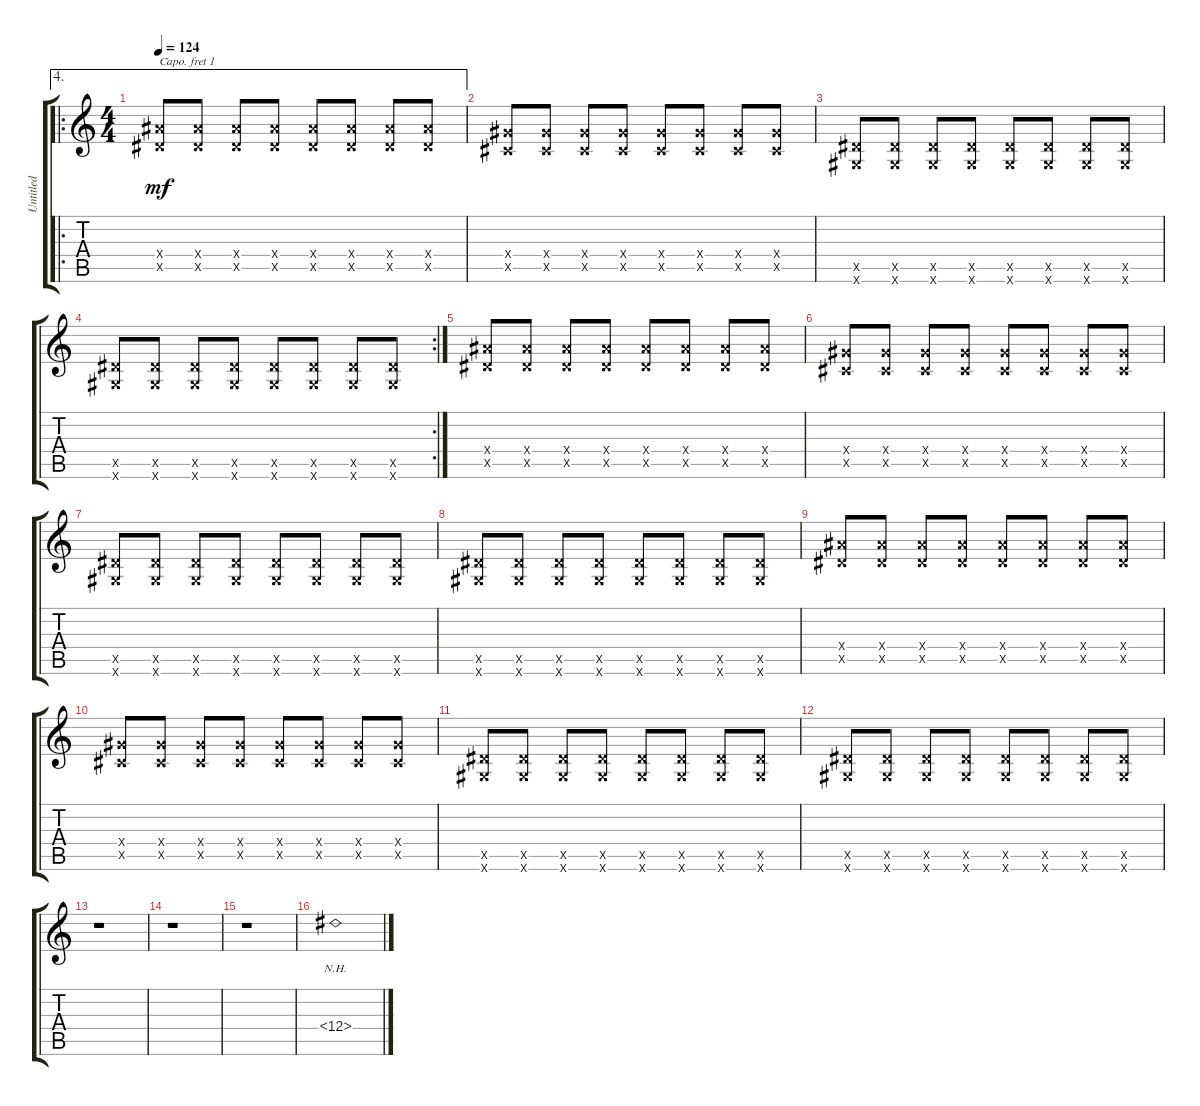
\track ("Untitled" "Untitled") {instrument electricguitarmuted}
\staff {score tabs}
\capo 1
\tuning (E4 B3 G3 D3 A2 E2) {hide}
\ae 4
\ro
\ts (4 4)
\tempo 124
\clef g2
\ks c
(7.4{x} 5.5{x}).8{dy mf} (7.4{x} 5.5{x}).8 (7.4{x} 5.5{x}).8 (7.4{x} 5.5{x}).8 (7.4{x} 5.5{x}).8 (7.4{x} 5.5{x}).8 (7.4{x} 5.5{x}).8 (7.4{x} 5.5{x}).8 |
(5.4{x} 3.5{x}).8 (5.4{x} 3.5{x}).8 (5.4{x} 3.5{x}).8 (5.4{x} 3.5{x}).8 (5.4{x} 3.5{x}).8 (5.4{x} 3.5{x}).8 (5.4{x} 3.5{x}).8 (5.4{x} 3.5{x}).8 |
(5.5{x} 3.6{x}).8 (5.5{x} 3.6{x}).8 (5.5{x} 3.6{x}).8 (5.5{x} 3.6{x}).8 (5.5{x} 3.6{x}).8 (5.5{x} 3.6{x}).8 (5.5{x} 3.6{x}).8 (5.5{x} 3.6{x}).8 |
\rc 2
(5.5{x} 3.6{x}).8 (5.5{x} 3.6{x}).8 (5.5{x} 3.6{x}).8 (5.5{x} 3.6{x}).8 (5.5{x} 3.6{x}).8 (5.5{x} 3.6{x}).8 (5.5{x} 3.6{x}).8 (5.5{x} 3.6{x}).8 |
(7.4{x} 5.5{x}).8 (7.4{x} 5.5{x}).8 (7.4{x} 5.5{x}).8 (7.4{x} 5.5{x}).8 (7.4{x} 5.5{x}).8 (7.4{x} 5.5{x}).8 (7.4{x} 5.5{x}).8 (7.4{x} 5.5{x}).8 |
(5.4{x} 3.5{x}).8 (5.4{x} 3.5{x}).8 (5.4{x} 3.5{x}).8 (5.4{x} 3.5{x}).8 (5.4{x} 3.5{x}).8 (5.4{x} 3.5{x}).8 (5.4{x} 3.5{x}).8 (5.4{x} 3.5{x}).8 |
(5.5{x} 3.6{x}).8 (5.5{x} 3.6{x}).8 (5.5{x} 3.6{x}).8 (5.5{x} 3.6{x}).8 (5.5{x} 3.6{x}).8 (5.5{x} 3.6{x}).8 (5.5{x} 3.6{x}).8 (5.5{x} 3.6{x}).8 |
(5.5{x} 3.6{x}).8 (5.5{x} 3.6{x}).8 (5.5{x} 3.6{x}).8 (5.5{x} 3.6{x}).8 (5.5{x} 3.6{x}).8 (5.5{x} 3.6{x}).8 (5.5{x} 3.6{x}).8 (5.5{x} 3.6{x}).8 |
(7.4{x} 5.5{x}).8 (7.4{x} 5.5{x}).8 (7.4{x} 5.5{x}).8 (7.4{x} 5.5{x}).8 (7.4{x} 5.5{x}).8 (7.4{x} 5.5{x}).8 (7.4{x} 5.5{x}).8 (7.4{x} 5.5{x}).8 |
(5.4{x} 3.5{x}).8 (5.4{x} 3.5{x}).8 (5.4{x} 3.5{x}).8 (5.4{x} 3.5{x}).8 (5.4{x} 3.5{x}).8 (5.4{x} 3.5{x}).8 (5.4{x} 3.5{x}).8 (5.4{x} 3.5{x}).8 |
(5.5{x} 3.6{x}).8 (5.5{x} 3.6{x}).8 (5.5{x} 3.6{x}).8 (5.5{x} 3.6{x}).8 (5.5{x} 3.6{x}).8 (5.5{x} 3.6{x}).8 (5.5{x} 3.6{x}).8 (5.5{x} 3.6{x}).8 |
(5.5{x} 3.6{x}).8 (5.5{x} 3.6{x}).8 (5.5{x} 3.6{x}).8 (5.5{x} 3.6{x}).8 (5.5{x} 3.6{x}).8 (5.5{x} 3.6{x}).8 (5.5{x} 3.6{x}).8 (5.5{x} 3.6{x}).8 |
r.1 |
r.1 |
r.1 |
12.4{nh}.1
